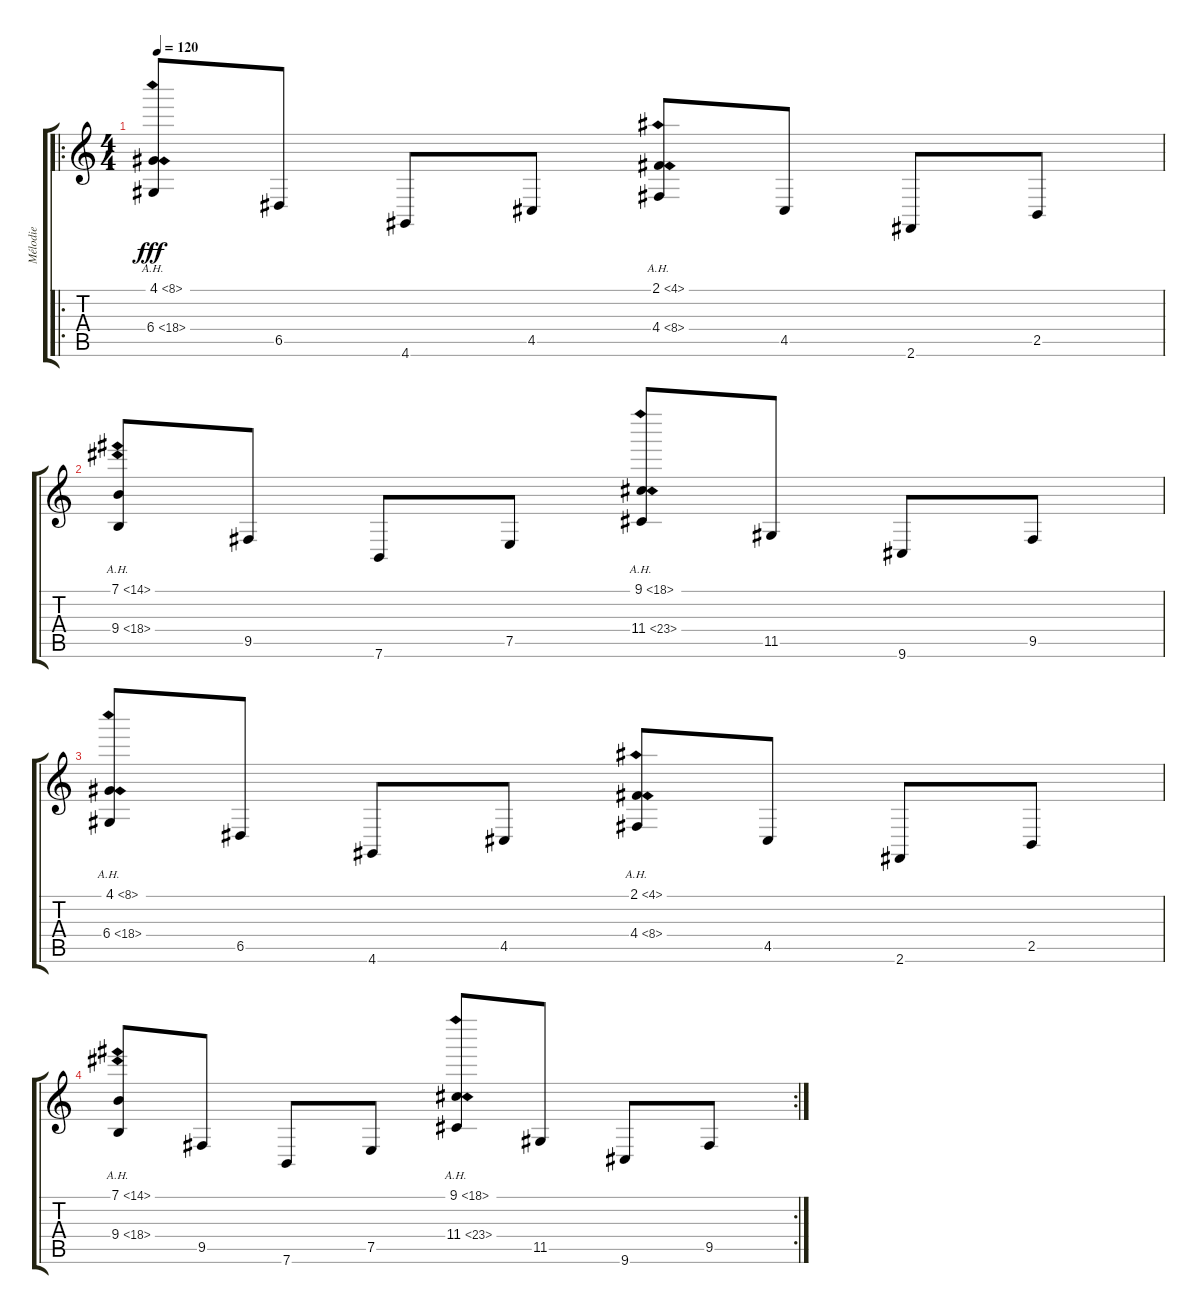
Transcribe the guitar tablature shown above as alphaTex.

\track ("Mélodie" "Mélodie") {instrument pad3polysynth}
\staff {score tabs}
\tuning (E4 B3 G3 D3 A2 E2) {hide}
\ro
\ts (4 4)
\tempo 120
\clef g2
\ks c
(4.1{ah 4} 6.4{ah 12}).8{dy fff} 6.5.8 4.6.8 4.5.8 (2.1{ah 2} 4.4{ah 4}).8 4.5.8 2.6.8 2.5.8 |
(7.1{ah 7} 9.4{ah 9}).8 9.5.8 7.6.8 7.5.8 (9.1{ah 9} 11.4{ah 12}).8 11.5.8 9.6.8 9.5.8 |
(4.1{ah 4} 6.4{ah 12}).8 6.5.8 4.6.8 4.5.8 (2.1{ah 2} 4.4{ah 4}).8 4.5.8 2.6.8 2.5.8 |
\rc 2
(7.1{ah 7} 9.4{ah 9}).8 9.5.8 7.6.8 7.5.8 (9.1{ah 9} 11.4{ah 12}).8 11.5.8 9.6.8 9.5.8
